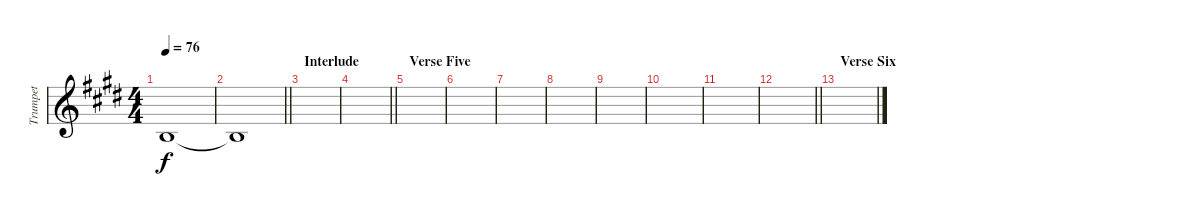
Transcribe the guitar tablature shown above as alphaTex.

\track ("Trumpet" "Trumpet") {instrument trumpet}
\staff {score}
\tuning (E4 B3 G3 D3 A2 E2) {hide}
\ts (4 4)
\tempo 76
\clef g2
\ks e
0.2.1{dy f} |
\barLineRight lightlight
0.2{t}.1{volume 0} |
\section ("" "Interlude")
|
\barLineRight lightlight
|
\section ("" "Verse Five")
|
|
|
|
|
|
|
\barLineRight lightlight
|
\section ("" "Verse Six")
